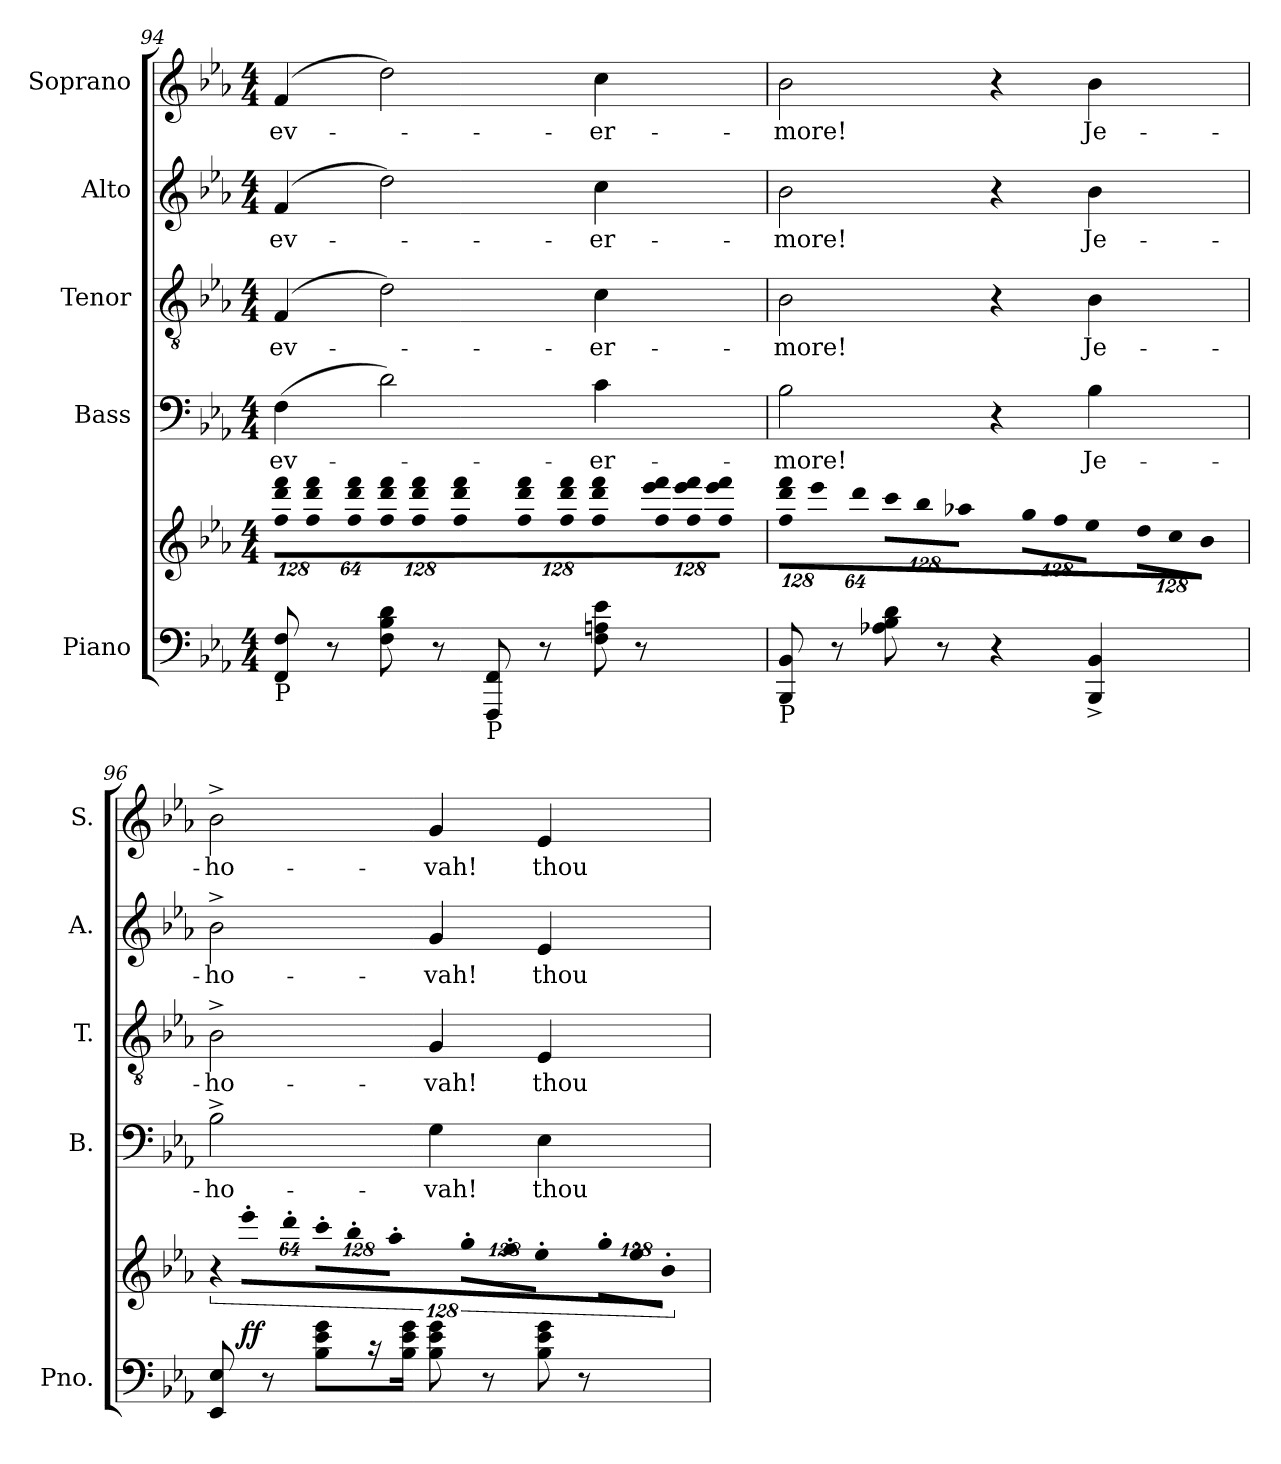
**kern	**kern	**dynam	**kern	**text	**kern	**text	**kern	**text	**kern	**text
*part5	*part5	*part5	*part4	*part4	*part3	*part3	*part2	*part2	*part1	*part1
*staff6	*staff5	*staff5/6	*staff4	*staff4	*staff3	*staff3	*staff2	*staff2	*staff1	*staff1
*I"Piano	*	*	*I"Bass	*	*I"Tenor	*	*I"Alto	*	*I"Soprano	*
*I'Pno.	*	*	*I'B.	*	*I'T.	*	*I'A.	*	*I'S.	*
*clefF4	*clefG2	*	*clefF4	*	*clefGv2	*	*clefG2	*	*clefG2	*
*	*	*	*	*	*ITrd7c12	*	*	*	*	*
*k[b-e-a-]	*k[b-e-a-]	*	*k[b-e-a-]	*	*k[b-e-a-]	*	*k[b-e-a-]	*	*k[b-e-a-]	*
*E-:	*E-:	*	*E-:	*	*E-:	*	*E-:	*	*E-:	*
*M4/4	*M4/4	*	*M4/4	*	*M4/4	*	*M4/4	*	*M4/4	*
*	*Xbrackettup	*	*	*	*	*	*	*	*	*
=94	=94	=94	=94	=94	=94	=94	=94	=94	=94	=94
!	!LO:N:vis=8	!	!	!	!	!	!	!	!	!
!	!	!	!	!LO:LY:b:color=#000000	!	!	!	!	!	!
!	!	!	!	!	!	!LO:LY:b:color=#000000	!	!	!	!
!	!	!	!	!	!	!	!	!LO:LY:b:color=#000000	!	!
!LO:TX:b:t=P	!	!	!	!	!	!	!	!	!	!
!	!	!	!	!	!	!	!	!	!	!LO:LY:b:color=#000000
8FFi/ 8Fi	1024%85ffi\ 1024%85dddi 1024%85fffiL	.	(4Fi\	ev-	(4FFi/	ev-	(4fi/	ev-	(4fi/	ev-
!	!LO:N:vis=8	!	!	!	!	!	!	!	!	!
.	1024%85ffi\ 1024%85dddi 1024%85fffi	.	.	.	.	.	.	.	.	.
8r	.	.	.	.	.	.	.	.	.	.
!	!LO:N:vis=8	!	!	!	!	!	!	!	!	!
.	512%43ffi\ 512%43dddi 512%43fffiJ	.	.	.	.	.	.	.	.	.
!	!LO:N:vis=8	!	!	!	!	!	!	!	!	!
8Fi\ 8B-i 8di	1024%85ffi\ 1024%85dddi 1024%85fffiL	.	2di\)	.	2Di\)	.	2ddi\)	.	2ddi\)	.
!	!LO:N:vis=8	!	!	!	!	!	!	!	!	!
.	1024%85ffi\ 1024%85dddi 1024%85fffi	.	.	.	.	.	.	.	.	.
8r	.	.	.	.	.	.	.	.	.	.
!	!LO:N:vis=8	!	!	!	!	!	!	!	!	!
.	512%43ffi\ 512%43dddi 512%43fffiJ	.	.	.	.	.	.	.	.	.
!LO:TX:b:t=P	!	!	!	!	!	!	!	!	!	!
!	!LO:N:vis=8	!	!	!	!	!	!	!	!	!
8FFFi/ 8FFi	1024%85ffi\ 1024%85dddi 1024%85fffiL	.	.	.	.	.	.	.	.	.
!	!LO:N:vis=8	!	!	!	!	!	!	!	!	!
.	1024%85ffi\ 1024%85dddi 1024%85fffi	.	.	.	.	.	.	.	.	.
8r	.	.	.	.	.	.	.	.	.	.
!	!LO:N:vis=8	!	!	!	!	!	!	!	!	!
.	512%43ffi\ 512%43dddi 512%43fffiJ	.	.	.	.	.	.	.	.	.
!	!LO:N:vis=8	!	!	!	!	!	!	!	!	!
!	!	!	!	!LO:LY:b:color=#000000	!	!	!	!	!	!
!	!	!	!	!	!	!LO:LY:b:color=#000000	!	!	!	!
!	!	!	!	!	!	!	!	!LO:LY:b:color=#000000	!	!
!	!	!	!	!	!	!	!	!	!	!LO:LY:b:color=#000000
8Fi\ 8Ani 8e-i	1024%85ffi\ 1024%85eee-i 1024%85fffiL	.	4ci\	-er-	4Ci\	-er-	4cci\	-er-	4cci\	-er-
!	!LO:N:vis=8	!	!	!	!	!	!	!	!	!
.	1024%85ffi\ 1024%85eee-i 1024%85fffi	.	.	.	.	.	.	.	.	.
8r	.	.	.	.	.	.	.	.	.	.
!	!LO:N:vis=8	!	!	!	!	!	!	!	!	!
.	512%43ffi\ 512%43eee-i 512%43fffiJ	.	.	.	.	.	.	.	.	.
!!LO:LB:g=z
=95	=95	=95	=95	=95	=95	=95	=95	=95	=95	=95
!	!LO:N:vis=8	!	!	!	!	!	!	!	!	!
!	!	!	!	!LO:LY:b:color=#000000	!	!	!	!	!	!
!	!	!	!	!	!	!LO:LY:b:color=#000000	!	!	!	!
!	!	!	!	!	!	!	!	!LO:LY:b:color=#000000	!	!
!LO:TX:b:t=P	!	!	!	!	!	!	!	!	!	!
!	!	!	!	!	!	!	!	!	!	!LO:LY:b:color=#000000
8BBB-i/ 8BB-i	1024%85ffi\ 1024%85dddi 1024%85fffiL	.	2B-i\	-more!	2BB-i\	-more!	2b-i\	-more!	2b-i\	-more!
!	!LO:N:vis=8	!	!	!	!	!	!	!	!	!
.	1024%85eee-i\	.	.	.	.	.	.	.	.	.
8r	.	.	.	.	.	.	.	.	.	.
!	!LO:N:vis=8	!	!	!	!	!	!	!	!	!
.	512%43dddi\J	.	.	.	.	.	.	.	.	.
!	!LO:N:vis=8	!	!	!	!	!	!	!	!	!
8A-Xi\ 8B-i 8di	1024%85ccci\L	.	.	.	.	.	.	.	.	.
!	!LO:N:vis=8	!	!	!	!	!	!	!	!	!
.	1024%85bb-i\	.	.	.	.	.	.	.	.	.
8r	.	.	.	.	.	.	.	.	.	.
!	!LO:N:vis=8	!	!	!	!	!	!	!	!	!
.	512%43aa-Xi\J	.	.	.	.	.	.	.	.	.
!	!LO:N:vis=8	!	!	!	!	!	!	!	!	!
4r	1024%85ggi\L	.	4r	.	4r	.	4r	.	4r	.
!	!LO:N:vis=8	!	!	!	!	!	!	!	!	!
.	1024%85ffi\	.	.	.	.	.	.	.	.	.
!	!LO:N:vis=8	!	!	!	!	!	!	!	!	!
.	512%43ee-i\J	.	.	.	.	.	.	.	.	.
!	!LO:N:vis=8	!	!	!	!	!	!	!	!	!
!	!	!	!	!LO:LY:b:color=#000000	!	!	!	!	!	!
!	!	!	!	!	!	!LO:LY:b:color=#000000	!	!	!	!
!	!	!	!	!	!	!	!	!LO:LY:b:color=#000000	!	!
!	!	!	!	!	!	!	!	!	!	!LO:LY:b:color=#000000
4BBB-i/^ 4BB-i^	1024%85ddi\L	.	4B-i\	Je-	4BB-i\	Je-	4b-i\	Je-	4b-i\	Je-
!	!LO:N:vis=8	!	!	!	!	!	!	!	!	!
.	1024%85cci\	.	.	.	.	.	.	.	.	.
!	!LO:N:vis=8	!	!	!	!	!	!	!	!	!
.	512%43b-i\J	.	.	.	.	.	.	.	.	.
=96	=96	=96	=96	=96	=96	=96	=96	=96	=96	=96
*	*brackettup	*	*	*	*	*	*	*	*	*
!	!LO:N:vis=8	!	!	!	!	!	!	!	!	!
!	!	!	!	!LO:LY:b:color=#000000	!	!	!	!	!	!
!	!	!	!	!	!	!LO:LY:b:color=#000000	!	!	!	!
!	!	!	!	!	!	!	!	!LO:LY:b:color=#000000	!	!
!	!	!	!	!	!	!	!	!	!	!LO:LY:b:color=#000000
8EE-i/ 8E-i	1024%85r	.	2B-^i\	-ho-	2BB-^i\	-ho-	2b-^i\	-ho-	2b-^i\	-ho-
!	!LO:N:vis=8	!	!	!	!	!	!	!	!	!
.	1024%85eee-'i\L	ff	.	.	.	.	.	.	.	.
8r	.	.	.	.	.	.	.	.	.	.
!	!LO:N:vis=8	!	!	!	!	!	!	!	!	!
.	512%43ddd'i\J	.	.	.	.	.	.	.	.	.
*	*Xbrackettup	*	*	*	*	*	*	*	*	*
!	!LO:N:vis=8	!	!	!	!	!	!	!	!	!
8B-i\ 8e-i 8giL	1024%85ccc'i\L	.	.	.	.	.	.	.	.	.
!	!LO:N:vis=8	!	!	!	!	!	!	!	!	!
.	1024%85bb-'i\	.	.	.	.	.	.	.	.	.
16r	.	.	.	.	.	.	.	.	.	.
!	!LO:N:vis=8	!	!	!	!	!	!	!	!	!
.	512%43aa-'i\J	.	.	.	.	.	.	.	.	.
16B-i\ 16e-i 16giJk	.	.	.	.	.	.	.	.	.	.
!	!LO:N:vis=8	!	!	!	!	!	!	!	!	!
!	!	!	!	!LO:LY:b:color=#000000	!	!	!	!	!	!
!	!	!	!	!	!	!LO:LY:b:color=#000000	!	!	!	!
!	!	!	!	!	!	!	!	!LO:LY:b:color=#000000	!	!
!	!	!	!	!	!	!	!	!	!	!LO:LY:b:color=#000000
8B-i\ 8e-i 8gi	1024%85gg'i\L	.	4Gi\	-vah!	4GGi/	-vah!	4gi/	-vah!	4gi/	-vah!
!	!LO:N:vis=8	!	!	!	!	!	!	!	!	!
.	1024%85ff'i\	.	.	.	.	.	.	.	.	.
8r	.	.	.	.	.	.	.	.	.	.
!	!LO:N:vis=8	!	!	!	!	!	!	!	!	!
.	512%43ee-'i\J	.	.	.	.	.	.	.	.	.
!	!LO:N:vis=8	!	!	!	!	!	!	!	!	!
!	!	!	!	!LO:LY:b:color=#000000	!	!	!	!	!	!
!	!	!	!	!	!	!LO:LY:b:color=#000000	!	!	!	!
!	!	!	!	!	!	!	!	!LO:LY:b:color=#000000	!	!
!	!	!	!	!	!	!	!	!	!	!LO:LY:b:color=#000000
8B-i\ 8e-i 8gi	1024%85gg'i\L	.	4E-i\	thou	4EE-i/	thou	4e-i/	thou	4e-i/	thou
!	!LO:N:vis=8	!	!	!	!	!	!	!	!	!
.	1024%85ee-'i\	.	.	.	.	.	.	.	.	.
8r	.	.	.	.	.	.	.	.	.	.
!	!LO:N:vis=8	!	!	!	!	!	!	!	!	!
.	512%43b-'i\J	.	.	.	.	.	.	.	.	.
=	=	=	=	=	=	=	=	=	=	=
*-	*-	*-	*-	*-	*-	*-	*-	*-	*-	*-
